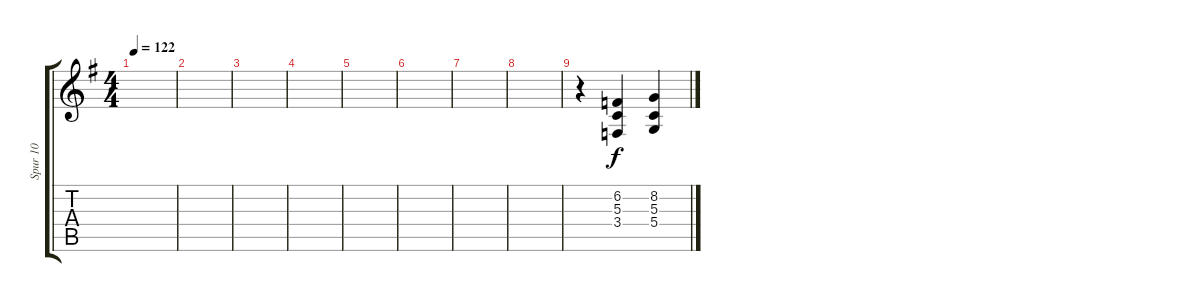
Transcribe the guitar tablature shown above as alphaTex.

\track ("Spur 10" "Spur 10") {instrument electricpiano1}
\staff {score tabs}
\tuning (E4 B3 G3 D3 A2 E2) {hide}
\ts (4 4)
\tempo 122
\clef g2
\ks g
|
|
|
|
|
|
|
|
r.4 (6.2 5.3 3.4).4 (8.2 5.3 5.4).4
